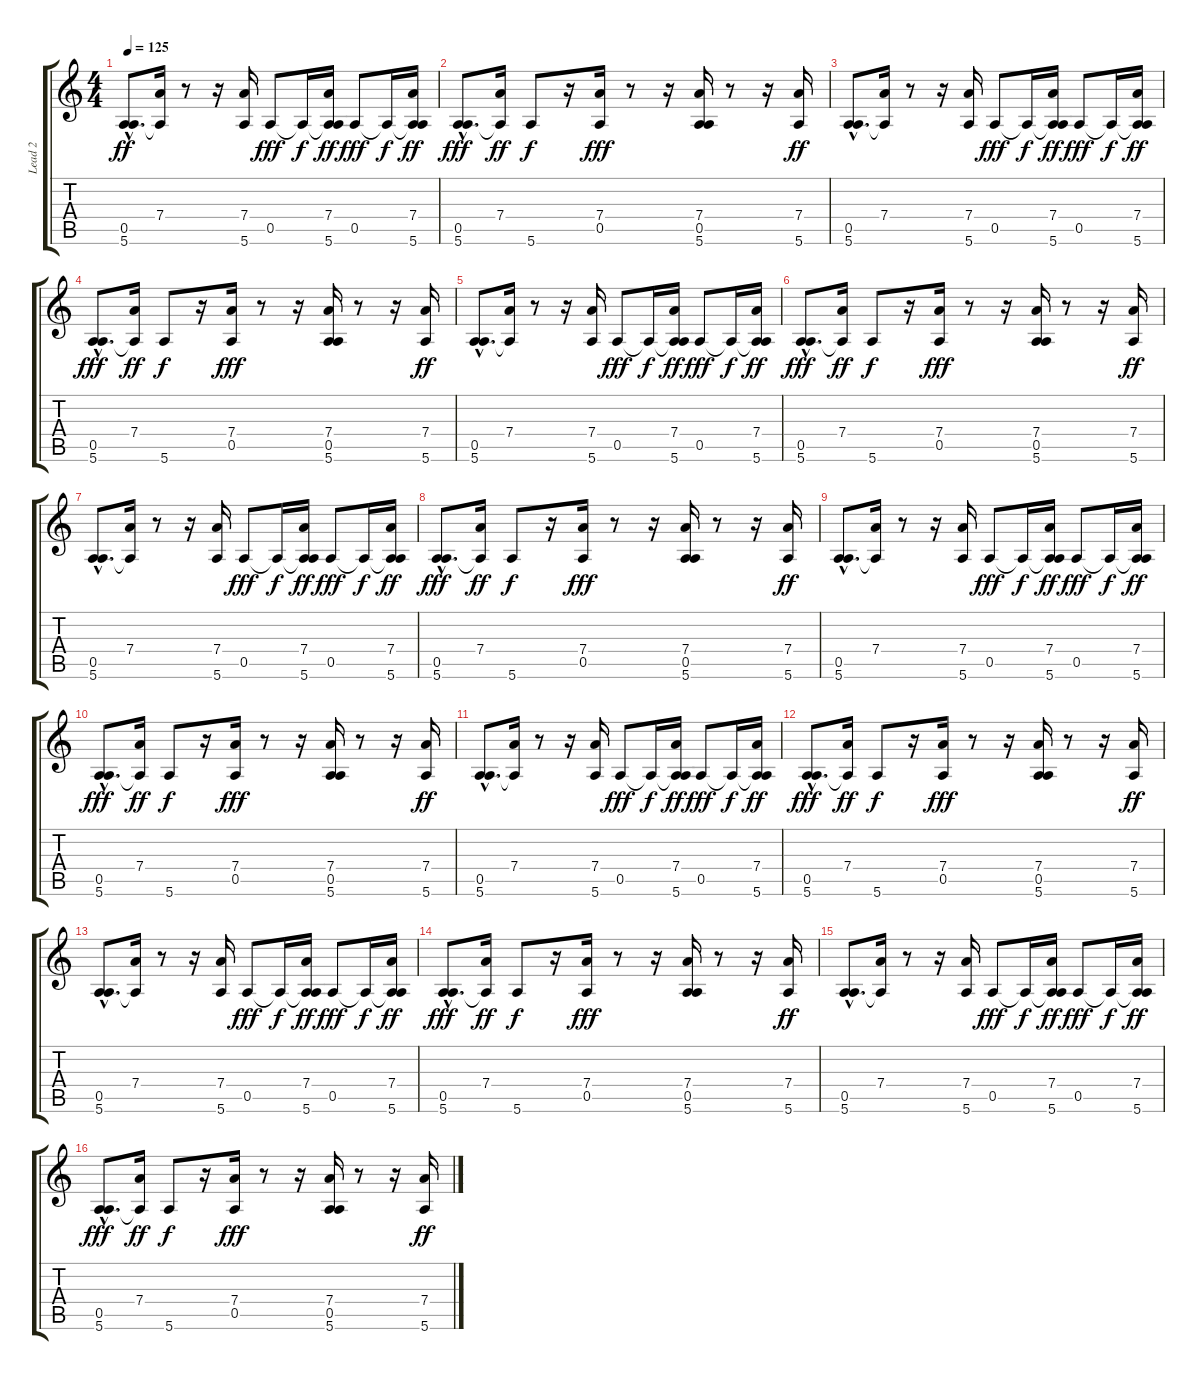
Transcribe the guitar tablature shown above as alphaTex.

\track ("Lead 2" "Lead 2") {instrument overdrivenguitar}
\staff {score tabs}
\tuning (E4 B3 G3 D3 A2 E2) {hide}
\ts (4 4)
\tempo 125
\clef g2
\ks c
(0.5{hac} 5.6{hac}).8{d dy ff} (7.4 0.5{t}).16 r.8 r.16 (7.4 5.6).16 0.5.8{dy fff} 0.5{t}.16{dy f} (7.4 0.5{t} 5.6).16{dy ff} 0.5.8{dy fff} 0.5{t}.16{dy f} (7.4 0.5{t} 5.6).16{dy ff} |
(0.5{hac} 5.6{hac}).8{d dy fff} (7.4 0.5{t}).16{dy ff} 5.6.8{dy f} r.16 (7.4 0.5).16{dy fff} r.8 r.16 (7.4 0.5 5.6).16 r.8 r.16 (7.4 5.6).16{dy ff} |
(0.5{hac} 5.6{hac}).8{d} (7.4 0.5{t}).16 r.8 r.16 (7.4 5.6).16 0.5.8{dy fff} 0.5{t}.16{dy f} (7.4 0.5{t} 5.6).16{dy ff} 0.5.8{dy fff} 0.5{t}.16{dy f} (7.4 0.5{t} 5.6).16{dy ff} |
(0.5{hac} 5.6{hac}).8{d dy fff} (7.4 0.5{t}).16{dy ff} 5.6.8{dy f} r.16 (7.4 0.5).16{dy fff} r.8 r.16 (7.4 0.5 5.6).16 r.8 r.16 (7.4 5.6).16{dy ff} |
(0.5{hac} 5.6{hac}).8{d} (7.4 0.5{t}).16 r.8 r.16 (7.4 5.6).16 0.5.8{dy fff} 0.5{t}.16{dy f} (7.4 0.5{t} 5.6).16{dy ff} 0.5.8{dy fff} 0.5{t}.16{dy f} (7.4 0.5{t} 5.6).16{dy ff} |
(0.5{hac} 5.6{hac}).8{d dy fff} (7.4 0.5{t}).16{dy ff} 5.6.8{dy f} r.16 (7.4 0.5).16{dy fff} r.8 r.16 (7.4 0.5 5.6).16 r.8 r.16 (7.4 5.6).16{dy ff} |
(0.5{hac} 5.6{hac}).8{d} (7.4 0.5{t}).16 r.8 r.16 (7.4 5.6).16 0.5.8{dy fff} 0.5{t}.16{dy f} (7.4 0.5{t} 5.6).16{dy ff} 0.5.8{dy fff} 0.5{t}.16{dy f} (7.4 0.5{t} 5.6).16{dy ff} |
(0.5{hac} 5.6{hac}).8{d dy fff} (7.4 0.5{t}).16{dy ff} 5.6.8{dy f} r.16 (7.4 0.5).16{dy fff} r.8 r.16 (7.4 0.5 5.6).16 r.8 r.16 (7.4 5.6).16{dy ff} |
(0.5{hac} 5.6{hac}).8{d} (7.4 0.5{t}).16 r.8 r.16 (7.4 5.6).16 0.5.8{dy fff} 0.5{t}.16{dy f} (7.4 0.5{t} 5.6).16{dy ff} 0.5.8{dy fff} 0.5{t}.16{dy f} (7.4 0.5{t} 5.6).16{dy ff} |
(0.5{hac} 5.6{hac}).8{d dy fff} (7.4 0.5{t}).16{dy ff} 5.6.8{dy f} r.16 (7.4 0.5).16{dy fff} r.8 r.16 (7.4 0.5 5.6).16 r.8 r.16 (7.4 5.6).16{dy ff} |
(0.5{hac} 5.6{hac}).8{d} (7.4 0.5{t}).16 r.8 r.16 (7.4 5.6).16 0.5.8{dy fff} 0.5{t}.16{dy f} (7.4 0.5{t} 5.6).16{dy ff} 0.5.8{dy fff} 0.5{t}.16{dy f} (7.4 0.5{t} 5.6).16{dy ff} |
(0.5{hac} 5.6{hac}).8{d dy fff} (7.4 0.5{t}).16{dy ff} 5.6.8{dy f} r.16 (7.4 0.5).16{dy fff} r.8 r.16 (7.4 0.5 5.6).16 r.8 r.16 (7.4 5.6).16{dy ff} |
(0.5{hac} 5.6{hac}).8{d} (7.4 0.5{t}).16 r.8 r.16 (7.4 5.6).16 0.5.8{dy fff} 0.5{t}.16{dy f} (7.4 0.5{t} 5.6).16{dy ff} 0.5.8{dy fff} 0.5{t}.16{dy f} (7.4 0.5{t} 5.6).16{dy ff} |
(0.5{hac} 5.6{hac}).8{d dy fff} (7.4 0.5{t}).16{dy ff} 5.6.8{dy f} r.16 (7.4 0.5).16{dy fff} r.8 r.16 (7.4 0.5 5.6).16 r.8 r.16 (7.4 5.6).16{dy ff} |
(0.5{hac} 5.6{hac}).8{d} (7.4 0.5{t}).16 r.8 r.16 (7.4 5.6).16 0.5.8{dy fff} 0.5{t}.16{dy f} (7.4 0.5{t} 5.6).16{dy ff} 0.5.8{dy fff} 0.5{t}.16{dy f} (7.4 0.5{t} 5.6).16{dy ff} |
(0.5{hac} 5.6{hac}).8{d dy fff} (7.4 0.5{t}).16{dy ff} 5.6.8{dy f} r.16 (7.4 0.5).16{dy fff} r.8 r.16 (7.4 0.5 5.6).16 r.8 r.16 (7.4 5.6).16{dy ff}
